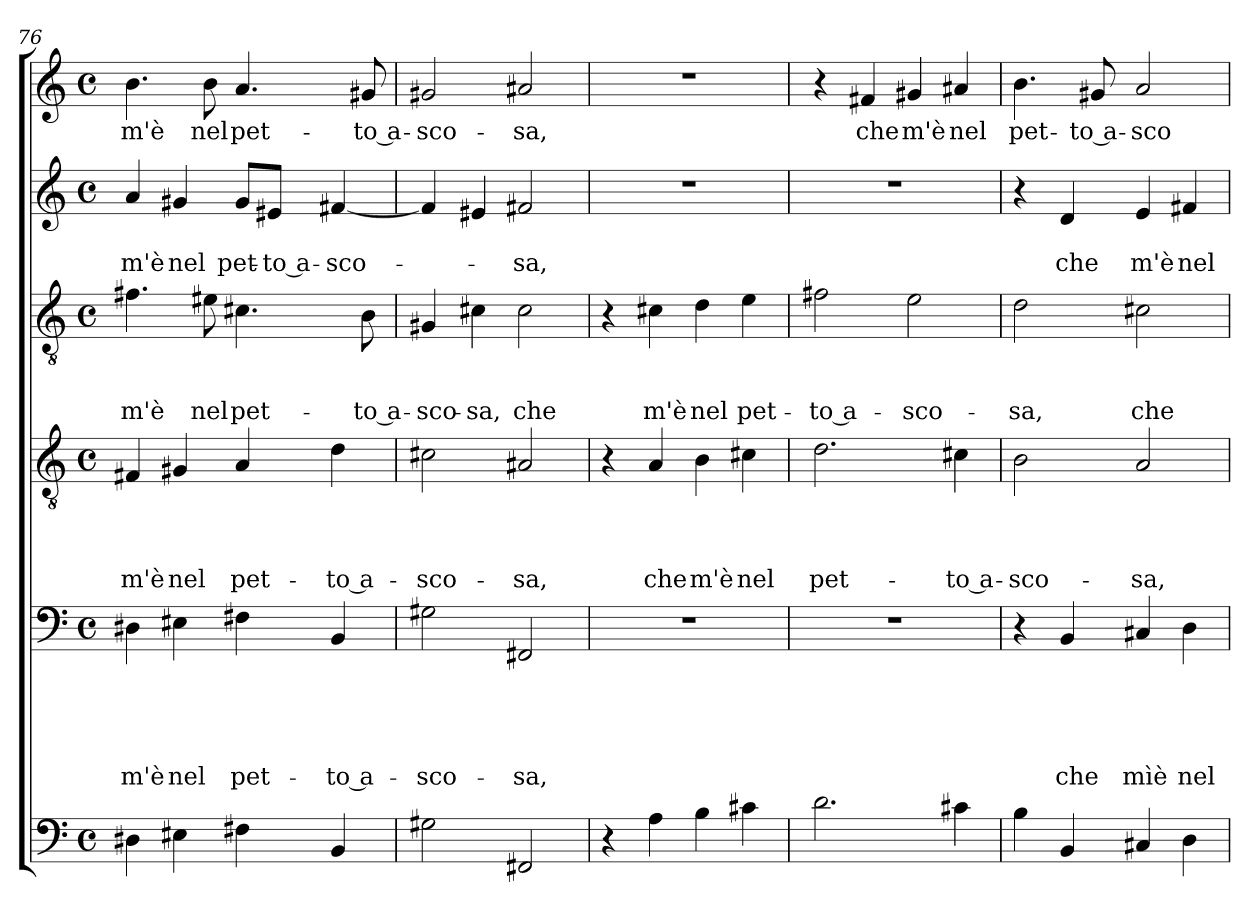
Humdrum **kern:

**kern	**kern	**text	**text	**text	**text	**text	**kern	**text	**text	**text	**text	**kern	**text	**text	**text	**kern	**text	**text	**kern	**text
*part6	*part5	*part5	*part5	*part5	*part5	*part5	*part4	*part4	*part4	*part4	*part4	*part3	*part3	*part3	*part3	*part2	*part2	*part2	*part1	*part1
*staff6	*staff5	*staff5	*staff5	*staff5	*staff5	*staff5	*staff4	*staff4	*staff4	*staff4	*staff4	*staff3	*staff3	*staff3	*staff3	*staff2	*staff2	*staff2	*staff1	*staff1
*clefF4	*clefF4	*	*	*	*	*	*clefGv2	*	*	*	*	*clefGv2	*	*	*	*clefG2	*	*	*clefG2	*
*k[]	*k[]	*	*	*	*	*	*k[]	*	*	*	*	*k[]	*	*	*	*k[]	*	*	*k[]	*
*C:	*C:	*	*	*	*	*	*C:	*	*	*	*	*C:	*	*	*	*C:	*	*	*C:	*
*M4/4	*M4/4	*	*	*	*	*	*M4/4	*	*	*	*	*M4/4	*	*	*	*M4/4	*	*	*M4/4	*
*met(c)	*met(c)	*	*	*	*	*	*met(c)	*	*	*	*	*met(c)	*	*	*	*met(c)	*	*	*met(c)	*
=76	=76	=76	=76	=76	=76	=76	=76	=76	=76	=76	=76	=76	=76	=76	=76	=76	=76	=76	=76	=76
!	!	!	!	!	!	!LO:LY:b	!	!	!	!	!LO:LY:b	!	!	!	!LO:LY:b	!	!	!LO:LY:b	!	!LO:LY:b
4D#X\	4D#X\	.	.	.	.	m'è	4F#X/	.	.	.	m'è	4.f#X\	.	.	m'è	4a/	.	m'è	4.b\	m'è
!	!	!	!	!	!	!LO:LY:b	!	!	!	!	!LO:LY:b	!	!	!	!	!	!	!LO:LY:b	!	!
4E#X\	4E#X\	.	.	.	.	nel	4G#X/	.	.	.	nel	.	.	.	.	4g#X/	.	nel	.	.
!	!	!	!	!	!	!	!	!	!	!	!	!	!	!	!LO:LY:b	!	!	!	!	!LO:LY:b
.	.	.	.	.	.	.	.	.	.	.	.	8e#X\	.	.	nel	.	.	.	8b\	nel
!	!	!	!	!	!	!LO:LY:b	!	!	!	!	!LO:LY:b	!	!	!	!LO:LY:b	!	!	!LO:LY:b	!	!LO:LY:b
4F#X\	4F#X\	.	.	.	.	pet-	4A/	.	.	.	pet-	4.c#X\	.	.	pet-	8g#/L	.	pet-	4.a/	pet-
!	!	!	!	!	!	!	!	!	!	!	!	!	!	!	!	!	!	!LO:LY:b	!	!
.	.	.	.	.	.	.	.	.	.	.	.	.	.	.	.	8e#X/J	.	-to a-	.	.
!	!	!	!	!	!	!LO:LY:b	!	!	!	!	!LO:LY:b	!	!	!	!	!	!	!LO:LY:b	!	!
4BB/	4BB/	.	.	.	.	-to a-	4d\	.	.	.	-to a-	.	.	.	.	[4f#X/	.	-sco-	.	.
!	!	!	!	!	!	!	!	!	!	!	!	!	!	!	!LO:LY:b	!	!	!	!	!LO:LY:b
.	.	.	.	.	.	.	.	.	.	.	.	8B\	.	.	-to a-	.	.	.	8g#X/	-to a-
=77	=77	=77	=77	=77	=77	=77	=77	=77	=77	=77	=77	=77	=77	=77	=77	=77	=77	=77	=77	=77
!	!	!	!	!	!	!LO:LY:b	!	!	!	!	!LO:LY:b	!	!	!	!LO:LY:b	!	!	!	!	!LO:LY:b
2G#X\	2G#X\	.	.	.	.	-sco-	2c#X\	.	.	.	-sco-	4G#X/	.	.	-sco-	4f#/]	.	.	2g#X/	-sco-
!	!	!	!	!	!	!	!	!	!	!	!	!	!	!	!LO:LY:b	!	!	!	!	!
.	.	.	.	.	.	.	.	.	.	.	.	4c#X\	.	.	-sa,	4e#X/	.	.	.	.
!	!	!	!	!	!	!LO:LY:b	!	!	!	!	!LO:LY:b	!	!	!	!LO:LY:b	!	!	!LO:LY:b	!	!LO:LY:b
2FF#X/	2FF#X/	.	.	.	.	-sa,	2A#X/	.	.	.	-sa,	2c#\	.	.	che	2f#X/	.	-sa,	2a#X/	-sa,
=78	=78	=78	=78	=78	=78	=78	=78	=78	=78	=78	=78	=78	=78	=78	=78	=78	=78	=78	=78	=78
4r	1r	.	.	.	.	.	4r	.	.	.	.	4r	.	.	.	1r	.	.	1r	.
!	!	!	!	!	!	!	!	!	!	!	!LO:LY:b	!	!	!	!LO:LY:b	!	!	!	!	!
4A\	.	.	.	.	.	.	4A/	.	.	.	che	4c#X\	.	.	m'è	.	.	.	.	.
!	!	!	!	!	!	!	!	!	!	!	!LO:LY:b	!	!	!	!LO:LY:b	!	!	!	!	!
4B\	.	.	.	.	.	.	4B\	.	.	.	m'è	4d\	.	.	nel	.	.	.	.	.
!	!	!	!	!	!	!	!	!	!	!	!LO:LY:b	!	!	!	!LO:LY:b	!	!	!	!	!
4c#X\	.	.	.	.	.	.	4c#X\	.	.	.	nel	4e\	.	.	pet-	.	.	.	.	.
!!LO:LB:g=z
=79	=79	=79	=79	=79	=79	=79	=79	=79	=79	=79	=79	=79	=79	=79	=79	=79	=79	=79	=79	=79
!	!	!	!	!	!	!	!	!	!	!	!LO:LY:b	!	!	!	!LO:LY:b	!	!	!	!	!
2.d\	1r	.	.	.	.	.	2.d\	.	.	.	pet-	2f#X\	.	.	-to a-	1r	.	.	4r	.
!	!	!	!	!	!	!	!	!	!	!	!	!	!	!	!	!	!	!	!	!LO:LY:b
.	.	.	.	.	.	.	.	.	.	.	.	.	.	.	.	.	.	.	4f#X/	che
!	!	!	!	!	!	!	!	!	!	!	!	!	!	!	!LO:LY:b	!	!	!	!	!LO:LY:b
.	.	.	.	.	.	.	.	.	.	.	.	2e\	.	.	-sco-	.	.	.	4g#X/	m'è
!	!	!	!	!	!	!	!	!	!	!	!LO:LY:b	!	!	!	!	!	!	!	!	!LO:LY:b
4c#X\	.	.	.	.	.	.	4c#X\	.	.	.	-to a-	.	.	.	.	.	.	.	4a#X/	nel
=80	=80	=80	=80	=80	=80	=80	=80	=80	=80	=80	=80	=80	=80	=80	=80	=80	=80	=80	=80	=80
!	!	!	!	!	!	!	!	!	!	!	!LO:LY:b	!	!	!	!LO:LY:b	!	!	!	!	!LO:LY:b
4B\	4r	.	.	.	.	.	2B\	.	.	.	-sco-	2d\	.	.	-sa,	4r	.	.	4.b\	pet-
!	!	!	!	!	!	!LO:LY:b	!	!	!	!	!	!	!	!	!	!	!	!LO:LY:b	!	!
4BB/	4BB/	.	.	.	.	che	.	.	.	.	.	.	.	.	.	4d/	.	che	.	.
!	!	!	!	!	!	!	!	!	!	!	!	!	!	!	!	!	!	!	!	!LO:LY:b
.	.	.	.	.	.	.	.	.	.	.	.	.	.	.	.	.	.	.	8g#X/	-to a-
!	!	!	!	!	!	!LO:LY:b	!	!	!	!	!LO:LY:b	!	!	!	!LO:LY:b	!	!	!LO:LY:b	!	!LO:LY:b
4C#X/	4C#X/	.	.	.	.	mìè	2A/	.	.	.	-sa,	2c#X\	.	.	che	4e/	.	m'è	2a/	-sco-
!	!	!	!	!	!	!LO:LY:b	!	!	!	!	!	!	!	!	!	!	!	!LO:LY:b	!	!
4D\	4D\	.	.	.	.	nel	.	.	.	.	.	.	.	.	.	4f#X/	.	nel	.	.
=	=	=	=	=	=	=	=	=	=	=	=	=	=	=	=	=	=	=	=	=
*-	*-	*-	*-	*-	*-	*-	*-	*-	*-	*-	*-	*-	*-	*-	*-	*-	*-	*-	*-	*-
